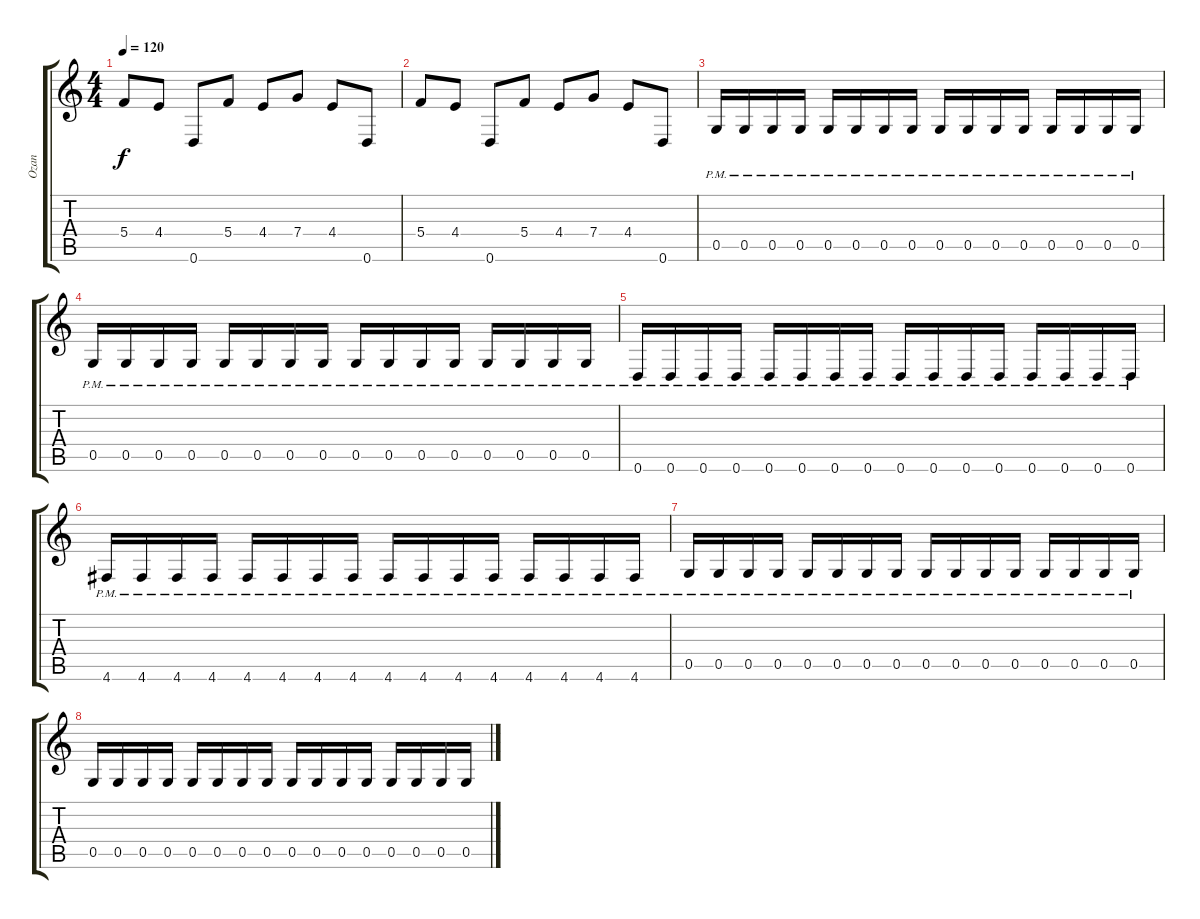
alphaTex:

\track ("Ozan" "Ozan") {instrument distortionguitar}
\staff {score tabs}
\tuning (D4 A3 F3 C3 G2 D2) {hide}
\ts (4 4)
\tempo 120
\clef g2
\ks c
5.4.8{dy f} 4.4.8 0.6.8 5.4.8 4.4.8 7.4.8 4.4.8 0.6.8 |
5.4.8 4.4.8 0.6.8 5.4.8 4.4.8 7.4.8 4.4.8 0.6.8 |
0.5{pm}.16 0.5{pm}.16 0.5{pm}.16 0.5{pm}.16 0.5{pm}.16 0.5{pm}.16 0.5{pm}.16 0.5{pm}.16 0.5{pm}.16 0.5{pm}.16 0.5{pm}.16 0.5{pm}.16 0.5{pm}.16 0.5{pm}.16 0.5{pm}.16 0.5{pm}.16 |
0.5{pm}.16 0.5{pm}.16 0.5{pm}.16 0.5{pm}.16 0.5{pm}.16 0.5{pm}.16 0.5{pm}.16 0.5{pm}.16 0.5{pm}.16 0.5{pm}.16 0.5{pm}.16 0.5{pm}.16 0.5{pm}.16 0.5{pm}.16 0.5{pm}.16 0.5{pm}.16 |
0.6{pm}.16 0.6{pm}.16 0.6{pm}.16 0.6{pm}.16 0.6{pm}.16 0.6{pm}.16 0.6{pm}.16 0.6{pm}.16 0.6{pm}.16 0.6{pm}.16 0.6{pm}.16 0.6{pm}.16 0.6{pm}.16 0.6{pm}.16 0.6{pm}.16 0.6{pm}.16 |
4.6{pm}.16 4.6{pm}.16 4.6{pm}.16 4.6{pm}.16 4.6{pm}.16 4.6{pm}.16 4.6{pm}.16 4.6{pm}.16 4.6{pm}.16 4.6{pm}.16 4.6{pm}.16 4.6{pm}.16 4.6{pm}.16 4.6{pm}.16 4.6{pm}.16 4.6{pm}.16 |
0.5{pm}.16 0.5{pm}.16 0.5{pm}.16 0.5{pm}.16 0.5{pm}.16 0.5{pm}.16 0.5{pm}.16 0.5{pm}.16 0.5{pm}.16 0.5{pm}.16 0.5{pm}.16 0.5{pm}.16 0.5{pm}.16 0.5{pm}.16 0.5{pm}.16 0.5{pm}.16 |
0.5.16 0.5.16 0.5.16 0.5.16 0.5.16 0.5.16 0.5.16 0.5.16 0.5.16 0.5.16 0.5.16 0.5.16 0.5.16 0.5.16 0.5.16 0.5.16
